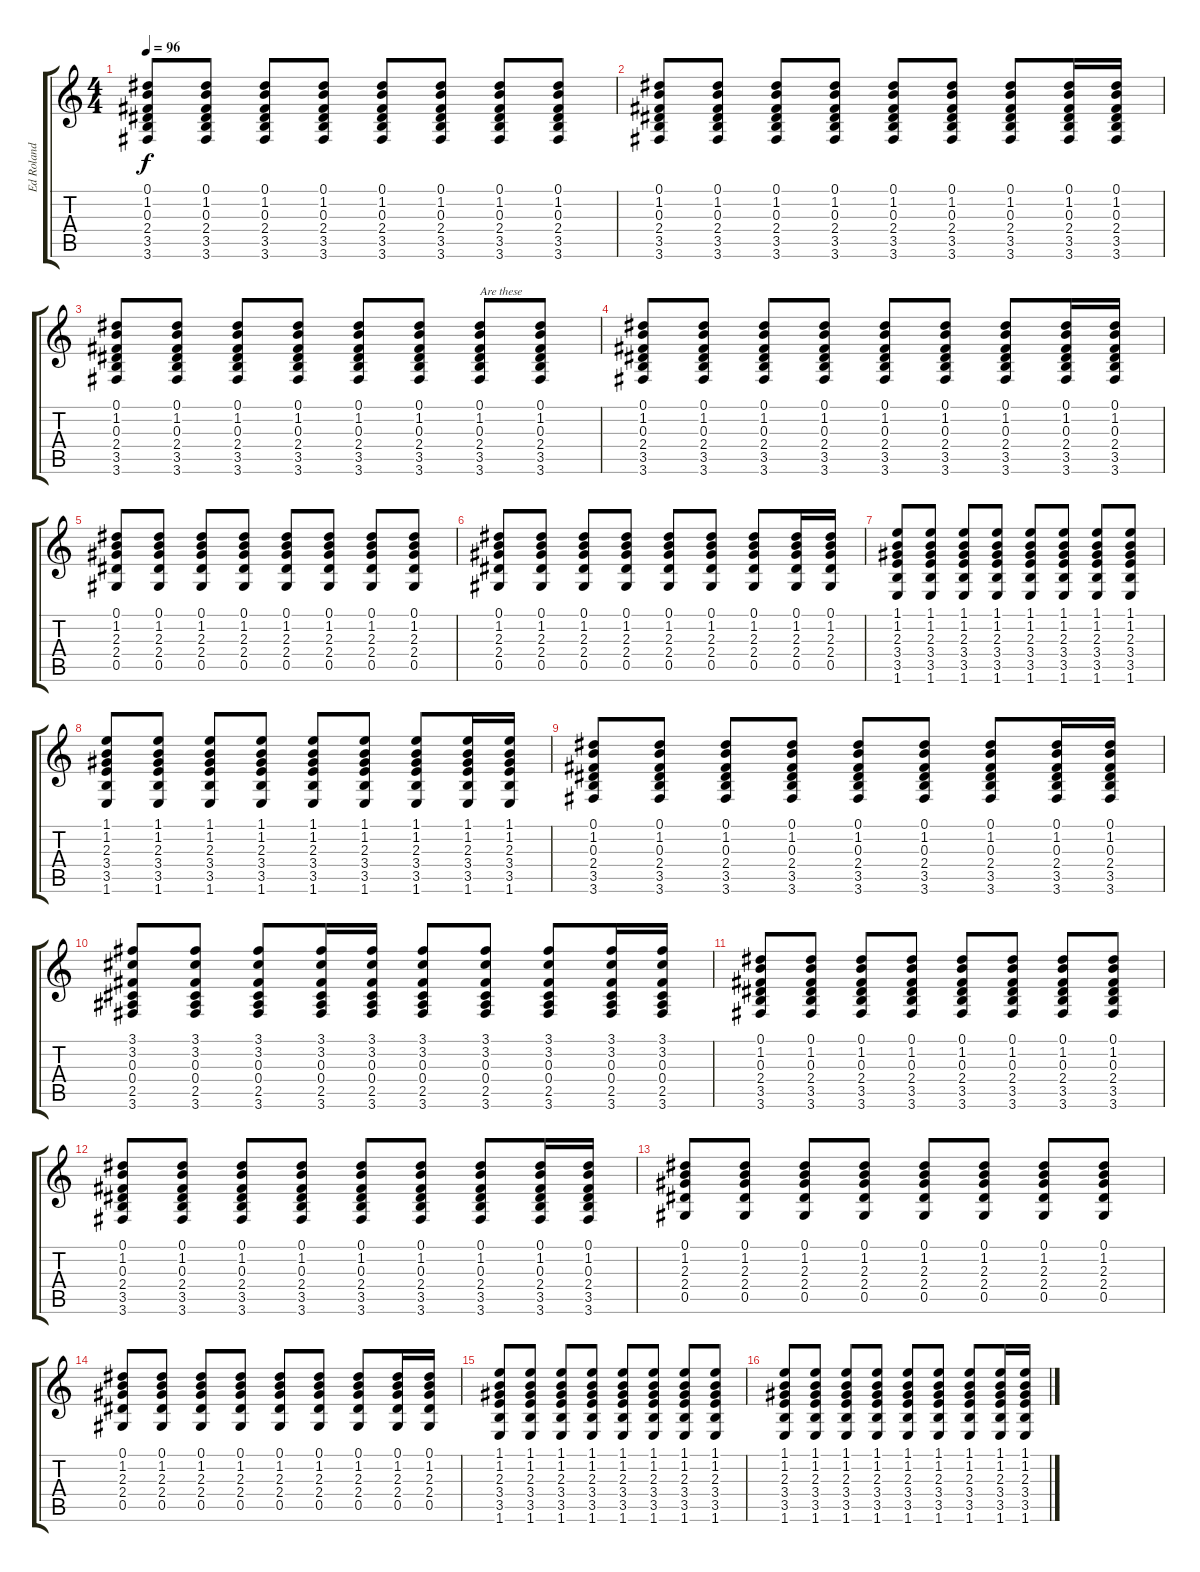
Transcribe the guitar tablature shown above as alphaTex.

\track ("Ed Roland" "Ed Roland") {instrument acousticguitarsteel}
\staff {score tabs}
\tuning (Eb4 Bb3 Gb3 Db3 Ab2 Eb2) {hide}
\ts (4 4)
\tempo 96
\clef g2
\ks c
(0.1 1.2 0.3 2.4 3.5 3.6).8{dy f instrument acousticguitarsteel} (0.1 1.2 0.3 2.4 3.5 3.6).8 (0.1 1.2 0.3 2.4 3.5 3.6).8 (0.1 1.2 0.3 2.4 3.5 3.6).8 (0.1 1.2 0.3 2.4 3.5 3.6).8 (0.1 1.2 0.3 2.4 3.5 3.6).8 (0.1 1.2 0.3 2.4 3.5 3.6).8 (0.1 1.2 0.3 2.4 3.5 3.6).8 |
(0.1 1.2 0.3 2.4 3.5 3.6).8 (0.1 1.2 0.3 2.4 3.5 3.6).8 (0.1 1.2 0.3 2.4 3.5 3.6).8 (0.1 1.2 0.3 2.4 3.5 3.6).8 (0.1 1.2 0.3 2.4 3.5 3.6).8 (0.1 1.2 0.3 2.4 3.5 3.6).8 (0.1 1.2 0.3 2.4 3.5 3.6).8 (0.1 1.2 0.3 2.4 3.5 3.6).16 (0.1 1.2 0.3 2.4 3.5 3.6).16 |
(0.1 1.2 0.3 2.4 3.5 3.6).8 (0.1 1.2 0.3 2.4 3.5 3.6).8 (0.1 1.2 0.3 2.4 3.5 3.6).8 (0.1 1.2 0.3 2.4 3.5 3.6).8 (0.1 1.2 0.3 2.4 3.5 3.6).8 (0.1 1.2 0.3 2.4 3.5 3.6).8 (0.1 1.2 0.3 2.4 3.5 3.6).8{txt "Are these"} (0.1 1.2 0.3 2.4 3.5 3.6).8 |
(0.1 1.2 0.3 2.4 3.5 3.6).8 (0.1 1.2 0.3 2.4 3.5 3.6).8 (0.1 1.2 0.3 2.4 3.5 3.6).8 (0.1 1.2 0.3 2.4 3.5 3.6).8 (0.1 1.2 0.3 2.4 3.5 3.6).8 (0.1 1.2 0.3 2.4 3.5 3.6).8 (0.1 1.2 0.3 2.4 3.5 3.6).8 (0.1 1.2 0.3 2.4 3.5 3.6).16 (0.1 1.2 0.3 2.4 3.5 3.6).16 |
(0.1 1.2 2.3 2.4 0.5).8 (0.1 1.2 2.3 2.4 0.5).8 (0.1 1.2 2.3 2.4 0.5).8 (0.1 1.2 2.3 2.4 0.5).8 (0.1 1.2 2.3 2.4 0.5).8 (0.1 1.2 2.3 2.4 0.5).8 (0.1 1.2 2.3 2.4 0.5).8 (0.1 1.2 2.3 2.4 0.5).8 |
(0.1 1.2 2.3 2.4 0.5).8 (0.1 1.2 2.3 2.4 0.5).8 (0.1 1.2 2.3 2.4 0.5).8 (0.1 1.2 2.3 2.4 0.5).8 (0.1 1.2 2.3 2.4 0.5).8 (0.1 1.2 2.3 2.4 0.5).8 (0.1 1.2 2.3 2.4 0.5).8 (0.1 1.2 2.3 2.4 0.5).16 (0.1 1.2 2.3 2.4 0.5).16 |
(1.1 1.2 2.3 3.4 3.5 1.6).8 (1.1 1.2 2.3 3.4 3.5 1.6).8 (1.1 1.2 2.3 3.4 3.5 1.6).8 (1.1 1.2 2.3 3.4 3.5 1.6).8 (1.1 1.2 2.3 3.4 3.5 1.6).8 (1.1 1.2 2.3 3.4 3.5 1.6).8 (1.1 1.2 2.3 3.4 3.5 1.6).8 (1.1 1.2 2.3 3.4 3.5 1.6).8 |
(1.1 1.2 2.3 3.4 3.5 1.6).8 (1.1 1.2 2.3 3.4 3.5 1.6).8 (1.1 1.2 2.3 3.4 3.5 1.6).8 (1.1 1.2 2.3 3.4 3.5 1.6).8 (1.1 1.2 2.3 3.4 3.5 1.6).8 (1.1 1.2 2.3 3.4 3.5 1.6).8 (1.1 1.2 2.3 3.4 3.5 1.6).8 (1.1 1.2 2.3 3.4 3.5 1.6).16 (1.1 1.2 2.3 3.4 3.5 1.6).16 |
(0.1 1.2 0.3 2.4 3.5 3.6).8 (0.1 1.2 0.3 2.4 3.5 3.6).8 (0.1 1.2 0.3 2.4 3.5 3.6).8 (0.1 1.2 0.3 2.4 3.5 3.6).8 (0.1 1.2 0.3 2.4 3.5 3.6).8 (0.1 1.2 0.3 2.4 3.5 3.6).8 (0.1 1.2 0.3 2.4 3.5 3.6).8 (0.1 1.2 0.3 2.4 3.5 3.6).16 (0.1 1.2 0.3 2.4 3.5 3.6).16 |
(3.1 3.2 0.3 0.4 2.5 3.6).8 (3.1 3.2 0.3 0.4 2.5 3.6).8 (3.1 3.2 0.3 0.4 2.5 3.6).8 (3.1 3.2 0.3 0.4 2.5 3.6).16 (3.1 3.2 0.3 0.4 2.5 3.6).16 (3.1 3.2 0.3 0.4 2.5 3.6).8 (3.1 3.2 0.3 0.4 2.5 3.6).8 (3.1 3.2 0.3 0.4 2.5 3.6).8 (3.1 3.2 0.3 0.4 2.5 3.6).16 (3.1 3.2 0.3 0.4 2.5 3.6).16 |
(0.1 1.2 0.3 2.4 3.5 3.6).8 (0.1 1.2 0.3 2.4 3.5 3.6).8 (0.1 1.2 0.3 2.4 3.5 3.6).8 (0.1 1.2 0.3 2.4 3.5 3.6).8 (0.1 1.2 0.3 2.4 3.5 3.6).8 (0.1 1.2 0.3 2.4 3.5 3.6).8 (0.1 1.2 0.3 2.4 3.5 3.6).8 (0.1 1.2 0.3 2.4 3.5 3.6).8 |
(0.1 1.2 0.3 2.4 3.5 3.6).8 (0.1 1.2 0.3 2.4 3.5 3.6).8 (0.1 1.2 0.3 2.4 3.5 3.6).8 (0.1 1.2 0.3 2.4 3.5 3.6).8 (0.1 1.2 0.3 2.4 3.5 3.6).8 (0.1 1.2 0.3 2.4 3.5 3.6).8 (0.1 1.2 0.3 2.4 3.5 3.6).8 (0.1 1.2 0.3 2.4 3.5 3.6).16 (0.1 1.2 0.3 2.4 3.5 3.6).16 |
(0.1 1.2 2.3 2.4 0.5).8 (0.1 1.2 2.3 2.4 0.5).8 (0.1 1.2 2.3 2.4 0.5).8 (0.1 1.2 2.3 2.4 0.5).8 (0.1 1.2 2.3 2.4 0.5).8 (0.1 1.2 2.3 2.4 0.5).8 (0.1 1.2 2.3 2.4 0.5).8 (0.1 1.2 2.3 2.4 0.5).8 |
(0.1 1.2 2.3 2.4 0.5).8 (0.1 1.2 2.3 2.4 0.5).8 (0.1 1.2 2.3 2.4 0.5).8 (0.1 1.2 2.3 2.4 0.5).8 (0.1 1.2 2.3 2.4 0.5).8 (0.1 1.2 2.3 2.4 0.5).8 (0.1 1.2 2.3 2.4 0.5).8 (0.1 1.2 2.3 2.4 0.5).16 (0.1 1.2 2.3 2.4 0.5).16 |
(1.1 1.2 2.3 3.4 3.5 1.6).8 (1.1 1.2 2.3 3.4 3.5 1.6).8 (1.1 1.2 2.3 3.4 3.5 1.6).8 (1.1 1.2 2.3 3.4 3.5 1.6).8 (1.1 1.2 2.3 3.4 3.5 1.6).8 (1.1 1.2 2.3 3.4 3.5 1.6).8 (1.1 1.2 2.3 3.4 3.5 1.6).8 (1.1 1.2 2.3 3.4 3.5 1.6).8 |
(1.1 1.2 2.3 3.4 3.5 1.6).8 (1.1 1.2 2.3 3.4 3.5 1.6).8 (1.1 1.2 2.3 3.4 3.5 1.6).8 (1.1 1.2 2.3 3.4 3.5 1.6).8 (1.1 1.2 2.3 3.4 3.5 1.6).8 (1.1 1.2 2.3 3.4 3.5 1.6).8 (1.1 1.2 2.3 3.4 3.5 1.6).8 (1.1 1.2 2.3 3.4 3.5 1.6).16 (1.1 1.2 2.3 3.4 3.5 1.6).16
